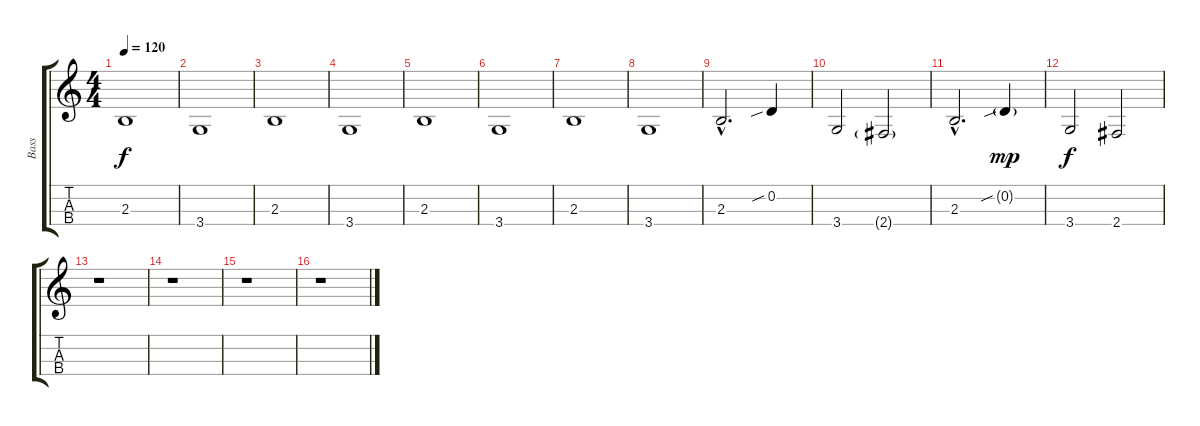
\track ("Bass" "Bass") {instrument electricbasspick}
\staff {score tabs}
\tuning (G3 D3 A2 E2) {hide}
\ts (4 4)
\tempo 120
\clef g2
\ks c
2.3.1{dy f balance 0} |
3.4.1 |
2.3.1 |
3.4.1 |
2.3.1 |
3.4.1 |
2.3.1 |
3.4.1 |
2.3{hac}.2{d} 0.2{sib}.4 |
3.4.2 2.4{g}.2 |
2.3{hac}.2{d} 0.2{sib g}.4{dy mp} |
3.4.2{dy f} 2.4.2 |
r.1 |
r.1 |
r.1 |
r.1
